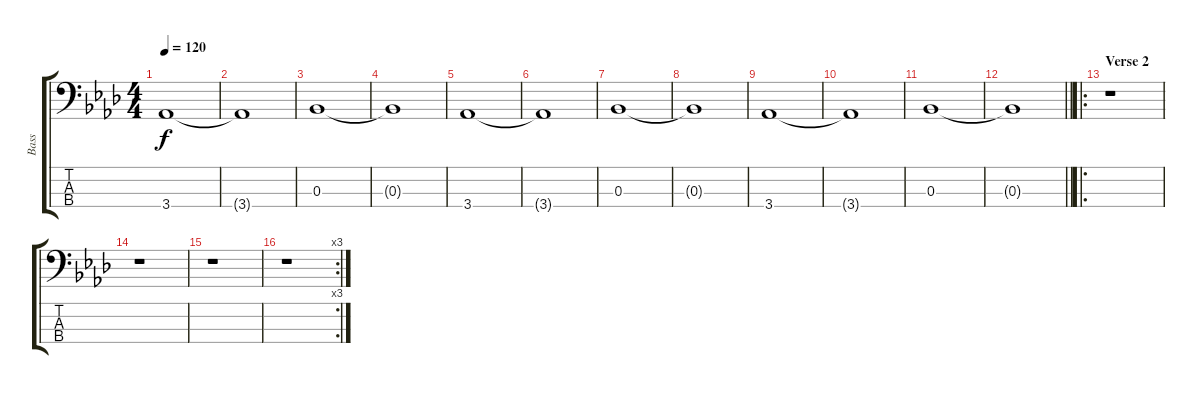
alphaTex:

\track ("Bass" "Bass") {instrument electricbassfinger}
\staff {score tabs}
\tuning (Ab2 Eb2 Bb1 F1) {hide}
\ts (4 4)
\tempo 120
\clef f4
\ks fminor
3.4.1{dy f} |
3.4{t}.1 |
0.3.1 |
0.3{t}.1 |
3.4.1 |
3.4{t}.1 |
0.3.1 |
0.3{t}.1 |
3.4.1 |
3.4{t}.1 |
0.3.1 |
\barLineRight lightlight
0.3{t}.1 |
\ro
\section ("" "Verse 2")
r.1 |
r.1 |
r.1 |
\rc 3
r.1
